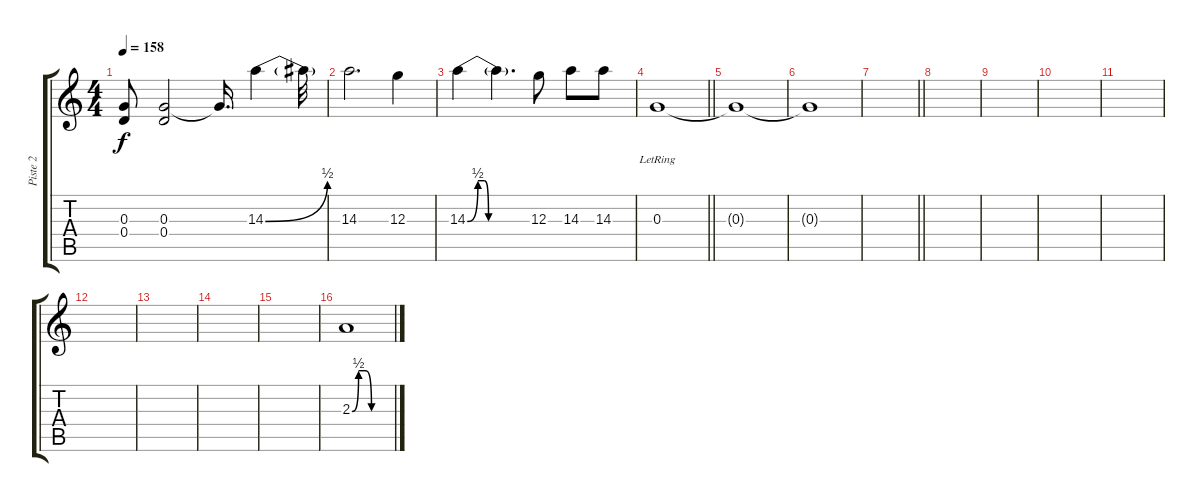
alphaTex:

\track ("Piste 2" "Piste 2") {instrument overdrivenguitar}
\staff {score tabs}
\tuning (E4 B3 G3 D3 A2 E2) {hide}
\ts (4 4)
\tempo 158
\clef g2
\ks c
(0.3 0.4).8{dy f} (0.3 0.4).2 0.3{t}.16{d} 14.3{be (bend 0 0 60 2)}.4 14.3{t}.32 |
14.3.2{d} 12.3.4 |
14.3{be (custom 0 0 10 2 16 2 20 0 30 0 60 0)}.4 14.3{t}.4{d} 12.3.8 14.3.8 14.3.8 |
\barLineRight lightlight
0.3{lr}.1 |
0.3{t}.1{volume 7} |
0.3{t}.1{volume 4} |
\barLineRight lightlight
|
|
|
|
|
|
|
|
|
2.3{be (custom 0 0 10 2 20 2 30 0 60 0)}.1{volume 12}
